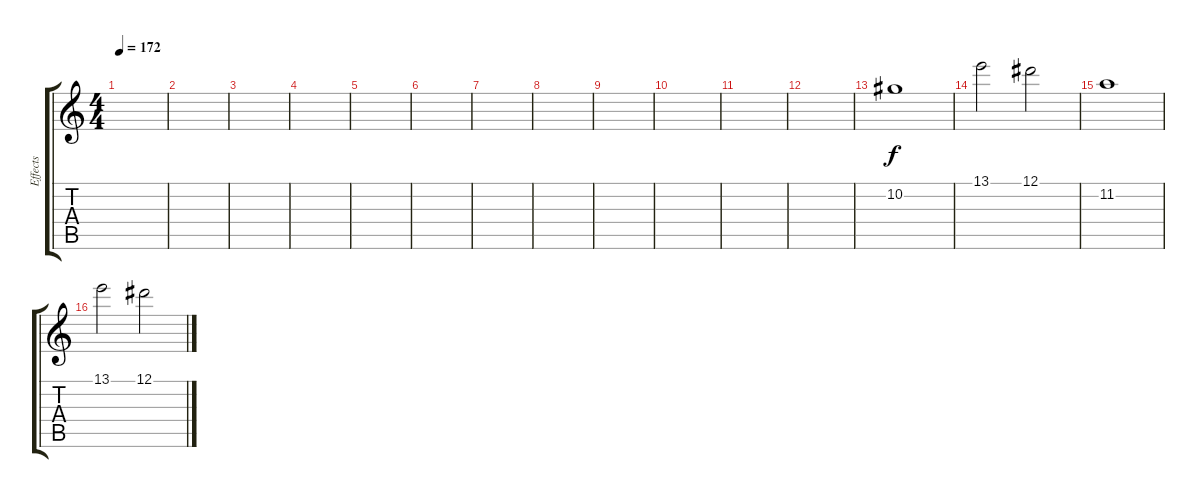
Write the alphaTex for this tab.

\track ("Effects" "Effects") {instrument electricguitarclean}
\staff {score tabs}
\tuning (Eb4 Bb3 Gb3 Db3 Ab2 Db2) {hide}
\ts (4 4)
\tempo 172
\clef g2
\ks c
|
|
|
|
|
|
|
|
|
|
|
|
10.2.1{volume 10 instrument lead1square} |
13.1.2 12.1.2 |
11.2.1 |
13.1.2 12.1.2
